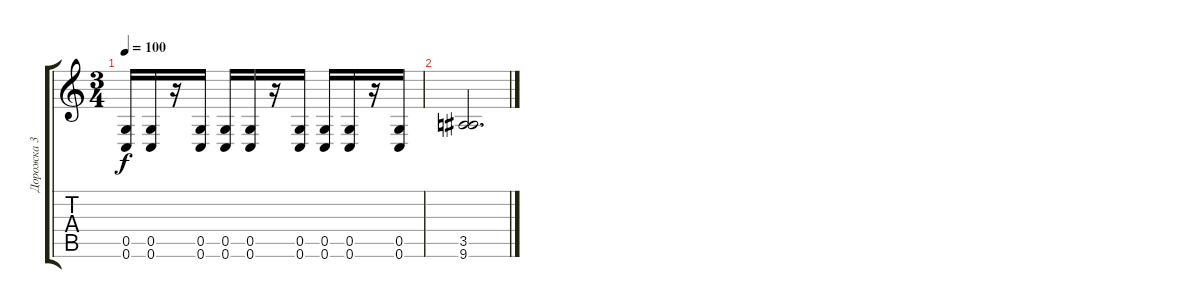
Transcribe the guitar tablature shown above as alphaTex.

\track ("Дорожка 3" "Дорожка 3") {instrument distortionguitar}
\staff {score tabs}
\tuning (D4 A3 F3 C3 G2 C2) {hide}
\ts (3 4)
\tempo 100
\clef g2
\ks c
(0.5 0.6).16{dy f} (0.5 0.6).16 r.16 (0.5 0.6).16 (0.5 0.6).16 (0.5 0.6).16 r.16 (0.5 0.6).16 (0.5 0.6).16 (0.5 0.6).16 r.16 (0.5 0.6).16 |
(3.5 9.6).2{d}
